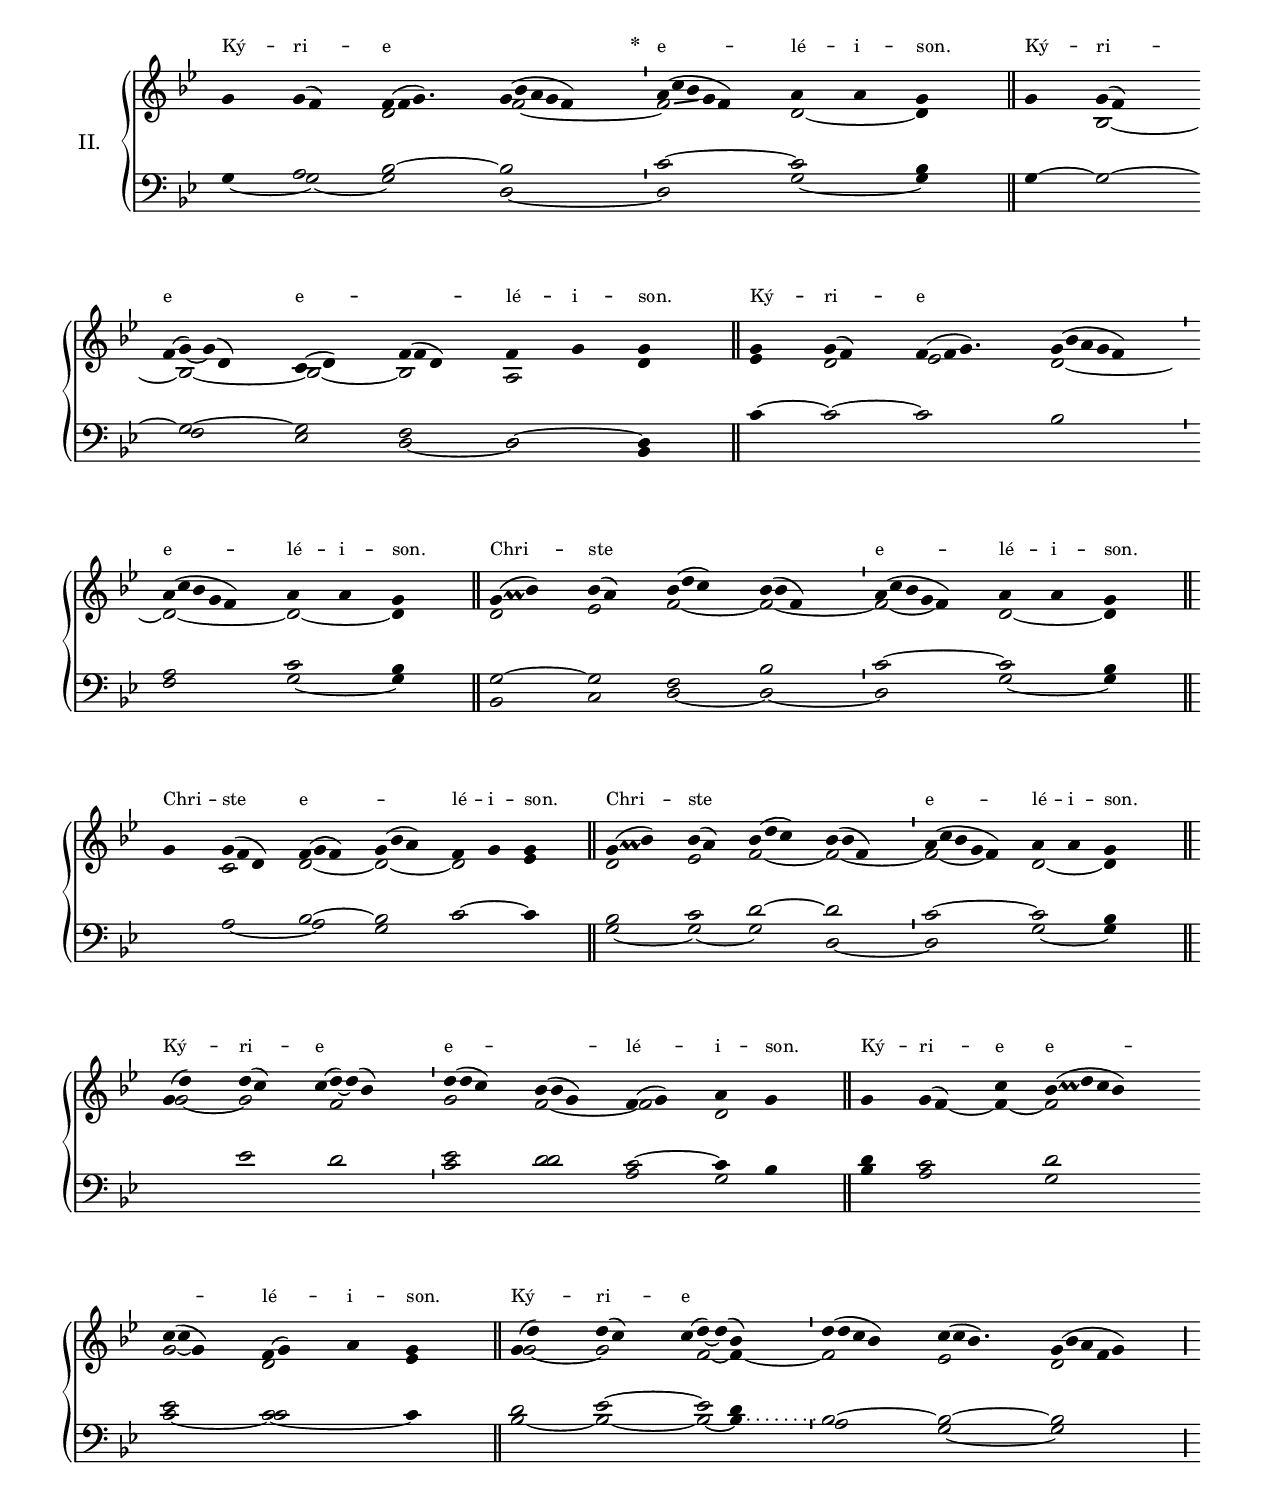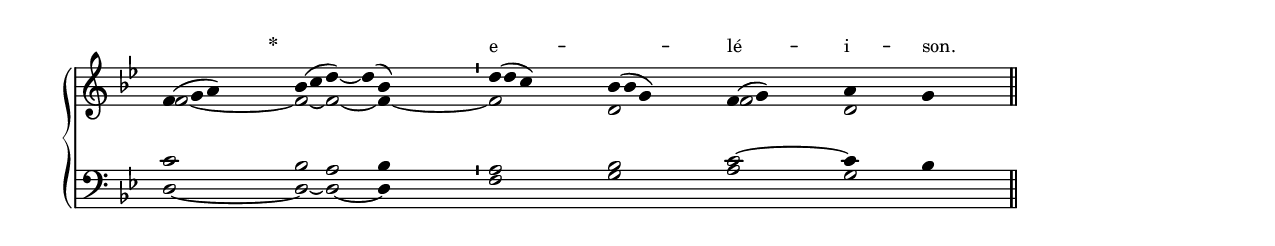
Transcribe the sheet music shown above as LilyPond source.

\version "2.18"
\include "gregorian.ly"
\include "noh2.ily"

%Page reference: page v.127
%(volume.page)

global = {
 \key g \minor
 \cadenzaOn 
 \override Glissando #'thickness = #2.0
}

chantText = \lyricmode {
Ký -- ri -- e _ 
\set stanza = " * " e -- lé -- i -- son. 
Ký -- ri -- e e -- _ lé -- i -- son. 
Ký -- ri -- e _ e -- lé -- i -- son. 
Chri -- ste _ _ e -- lé -- i -- son. 
Chri -- ste e -- _ lé -- i -- son. 
Chri -- ste _ _ e -- lé -- i -- son. 
Ký -- ri -- e e -- _ lé -- i -- son. 
Ký -- ri -- e e -- _ lé -- i -- son. 
Ký -- ri -- e _ _ _ _ 
\set stanza = " * " 
_ e -- _ lé -- i -- son. }

chantMusic = {
\tieDown   g'4 g'4 ( f'4) f'4 ( f'4 g'4.)  g'4 ( bes'4 a'4 g'4 f'4) \divisioMinima
 a'4 ( c''4 bes'4 g'4 f'4) a'4 a'4 g'4 \finalis
 g'4 g'4 ( f'4) \forceBreak
 f'4 ( g'4) ~ g'4 ( d'4) c'4 ( d'4) f'4 ( f'4 d'4) f'4 g'4 g'4 \finalis
 g'4 g'4 ( f'4) f'4 ( f'4 g'4.) g'4 ( bes'4 a'4 g'4 f'4) \divisioMinima
 \forceBreak
 a'4 ( c''4 bes'4 g'4 f'4) a'4 a'4 g'4 \finalis
 g'4 ( \quil a' bes'4) bes'4 ( a'4) bes'4 ( d''4 c''4) bes'4 ( bes'4 f'4) \divisioMinima
 a'4 ( c''4 bes'4 g'4 f'4) a'4 a'4 g'4 \finalis
 \forceBreak
 g'4 g'4 ( f'4 d'4) f'4 ( g'4 f'4) g'4 ( bes'4 a'4) f'4 g'4 g'4 \finalis
 g'4 ( \quil a' bes'4) bes'4 ( a'4) bes'4 ( d''4 c''4) bes'4 ( bes'4 f'4) \divisioMinima
 a'4 ( c''4 bes'4 g'4 f'4) a'4 a'4 g'4 \finalis
 \forceBreak
 g'4 ( d''4) d''4 ( c''4) c''4 ( d''4) ~ d''4 ( bes'4) \divisioMinima
 d''4 ( d''4 c''4) bes'4 ( bes'4 g'4) f'4 ( g'4) a'4 g'4 \finalis
 g'4 g'4 ( f'4) c''4 bes'4 ( \quil c'' d''4 c''4 bes'4) \forceBreak
 c''4 ( c''4 g'4) f'4 ( g'4) a'4 g'4 \finalis
 g'4 ( d''4) d''4 ( c''4) c''4 ( d''4) ~ d''4 ( bes'4) \divisioMinima
 d''4 ( d''4 c''4 bes'4) c''4 ( c''4 bes'4.) g'4 ( bes'4 a'4 f'4 g'4) \divisioMaior
 \forceBreak
 f'4 ( g'4 a'4) bes'4 ( c''4 d''4) ~ d''4 ( bes'4) \divisioMinima
 d''4 ( d''4 c''4) bes'4 ( bes'4 g'4) f'4 ( g'4) a'4 g'4 \finalis

}

altoMusic = {
r2*3/2 d'2*7/4 f'2*5/2 ~ \divisioMinima
f'2*3/2 -\tweak Glissando.Y-offset #-0.8 \glissando g'4 f'4 d'2 ~ d'4 \finalis
r4 \set tieWaitForNote = ##t bes2 ~ s4 bes2*3/2 ~ bes2 ~ bes2*3/2 a2 d'4 \finalis
ees'4 d'2 ees'2*7/4 d'2*5/2 ~ \divisioMinima
d'2*5/2 ~ d'2 ~ d'4 \finalis
d'2*3/2 ees'2 f'2*3/2 ~ f'2*3/2 ~ \divisioMinima
f'2*4/2 ~ f'4 d'2 ~ d'4 \finalis
r4 c'2*3/2 d'2*3/2 ~ d'2*3/2 ~ d'2 ees'4 \finalis
d'2*3/2 ees'2 f'2*3/2 ~ f'2*3/2 ~ \divisioMinima
f'2*4/2 ~ f'4 d'2 ~ d'4 \finalis
g'2 ~ g'2*3/2 f'2*3/2 \divisioMinima
g'2*3/2 f'2*3/2 ~ f'2 d'2 \finalis
r2 f'4 ~ f'4 ~ f'2*5/2 g'2 ~ g'4 d'2*3/2 ees'4 \finalis
g'2 ~ g'2*3/2 f'2 ~ f'4 ~ \divisioMinima
f'2*4/2 ees'2*7/4 d'2*5/2 \divisioMaior
f'2*3/2 ~ f'2 ~ f'2 ~ f'4 ~ \divisioMinima
f'2*3/2 d'2*3/2 f'2 d'2 \finalis
}

tenorMusic = {
r4 a2 bes2*7/4 ~ bes2*5/2 \divisioMinima
c'2*5/2 ~ c'2 bes4 \finalis
g4 ~ \set tieWaitForNote = ##t g2 ~ s4 g2*3/2 ~ g2 f2*3/2 d2 ~ d4 \finalis
c'4 ~ c'2 ~ c'2*7/4 bes2*5/2 \divisioMinima
a2*5/2 c'2 bes4 \finalis
g2*3/2 ~ g2 f2*3/2 bes2*3/2 \divisioMinima
c'2*5/2 ~ c'2 bes4 \finalis
r4 r2*3/2 bes2*3/2 ~ bes2*3/2 c'2 ~ c'4 \finalis
bes2*3/2 c'2 d'2*3/2 ~ d'2*3/2 \divisioMinima
c'2*5/2 ~ c'2 bes4 \finalis
r2 ees'2*3/2 d'2*3/2 \divisioMinima
ees'2*3/2 d'2*3/2 c'2 ~ c'4 bes4 \finalis
d'4 c'2*3/2 d'2*5/2 ees'2*3/2 \shiftRight c'2*4/2 \finalis
d'2 ees'2*3/2 ~ ees'2 d'4 \divisioMinima
bes2*4/2 ~ bes2*7/4 ~ bes2*5/2 \divisioMaior
c'2*3/2 bes2 a2 bes4 \divisioMinima
a2*3/2 bes2*3/2 c'2 ~ c'4 bes4 \finalis
}

bassMusic = {
g4 ~ g2 ~ g2*7/4 d2*5/2 ~ \divisioMinima
d2*5/2 g2 ~ g4 \finalis
s2*4/2 f2*3/2 ees2 d2*3/2 ~ d2 bes,4 \finalis
r2*23/4 \divisioMinima
f2*5/2 g2 ~ g4 \finalis
bes,2*3/2 c2 d2*3/2 ~ d2*3/2 ~ \divisioMinima
d2*5/2 g2 ~ g4 \finalis
r4 a2*3/2 ~ a2*3/2 g2*3/2 c'2*3/2 \finalis
g2*3/2 ~ g2 ~ g2*3/2 d2*3/2 ~ \divisioMinima
d2*5/2 g2 ~ g4 \finalis
r2 r2*6/2 \divisioMinima
c'2*3/2 \shiftRight d'2*3/2 a2 g2 \finalis
bes4 a2*3/2 g2*5/2 c'2*3/2 ~ c'2*3/2 ~ c'4 \finalis
bes2 ~ bes2*3/2 ~ bes2 ~ bes4 \divisioMinima
a2*4/2 g2*7/4 ~ g2*5/2 \divisioMaior
d2*3/2 ~ d2 ~ d2 ~ d4 \divisioMinima
f2*3/2 g2*3/2 a2 g2 \finalis
}

voiceLines = {
\voiceLineStyle


s2*146/2
\allowVoiceLineBreak
\voiceLine "down" "down" bes2*1/2 bes2*1/2


}

\score{
  <<
    \new Lyrics
    \new GrandStaff <<
      \set GrandStaff.autoBeaming = ##f
      \set GrandStaff.instrumentName = \markup \center-column {
        "II."
      }
      \new Staff = up <<
        \new Voice = "chant" {
          \voiceOne \global \chantMusic
        }
        \new Voice {
          \voiceTwo \global \altoMusic
        }
      >>

      \new Staff = down <<
        \clef bass
        \new Voice {
          \voiceOne \global \tenorMusic
        }
        \new Voice {
          \voiceTwo \global \bassMusic
        }
	\new Voice {
        \voiceThree \global \voiceLines
        }
      >>
    >>
    \context Lyrics {
      \lyricsto chant {
      \chantText
    }
    }
  >>
  \layout{
  }
  
}
